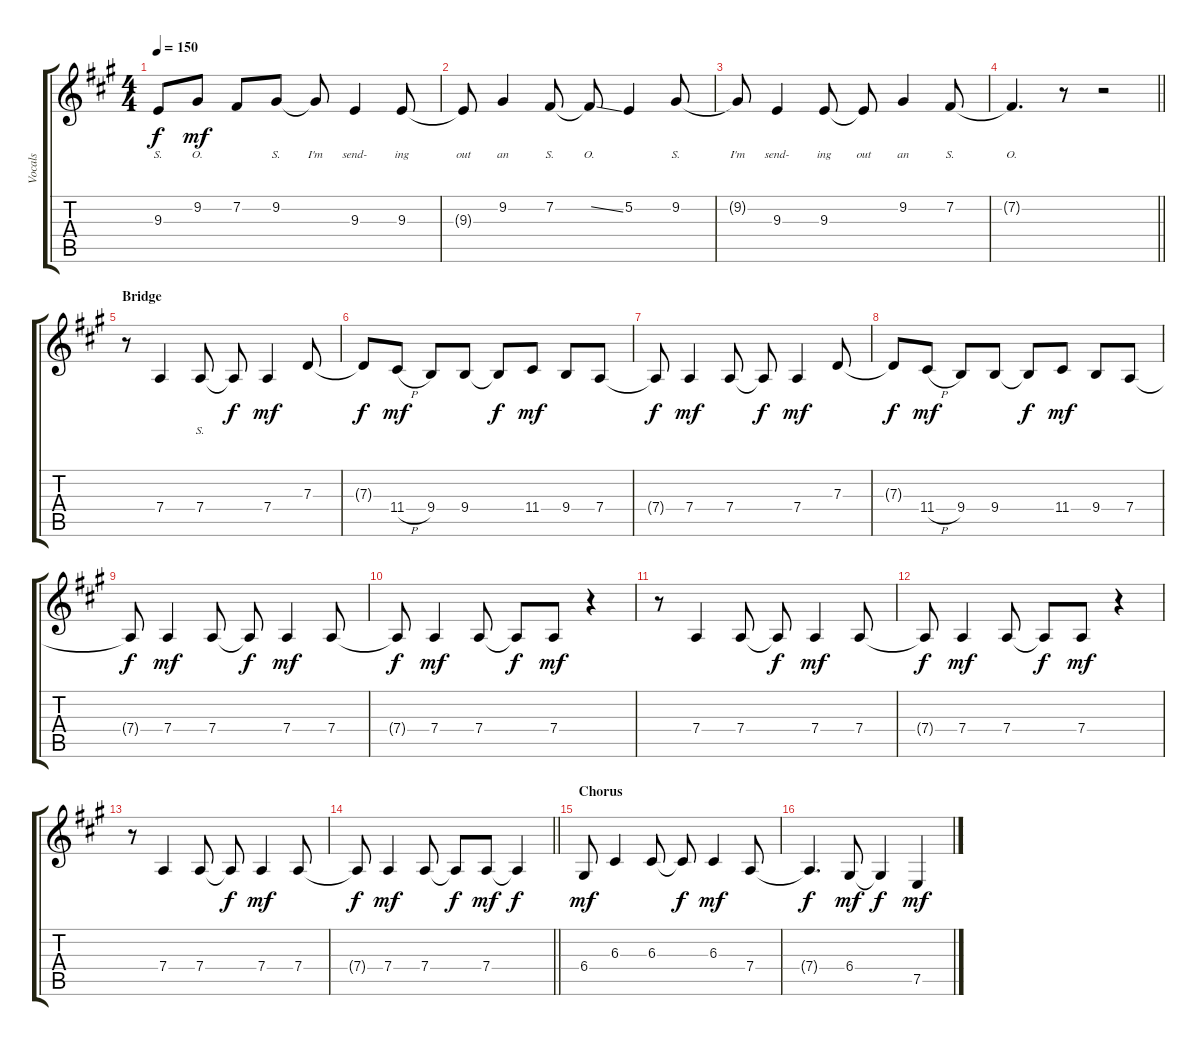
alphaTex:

\track ("Vocals" "Vocals") {instrument bassoon}
\staff {score tabs}
\tuning (E4 B3 G3 D3 A2 E2) {hide}
\ts (4 4)
\tempo 150
\clef g2
\ks a
9.3{t}.8{lyrics (0 "S.") lyrics (1 "") lyrics (2 "") lyrics (3 "") lyrics (4 "") dy f} 9.2.8{lyrics (0 "O.") lyrics (1 "") lyrics (2 "") lyrics (3 "") lyrics (4 "") dy mf} 7.2.8{lyrics (0 "") lyrics (1 "") lyrics (2 "") lyrics (3 "") lyrics (4 "")} 9.2.8{lyrics (0 "S.") lyrics (1 "") lyrics (2 "") lyrics (3 "") lyrics (4 "")} 9.2{t}.8{lyrics (0 "I'm") lyrics (1 "") lyrics (2 "") lyrics (3 "") lyrics (4 "")} 9.3.4{lyrics (0 "send-") lyrics (1 "") lyrics (2 "") lyrics (3 "") lyrics (4 "")} 9.3.8{lyrics (0 "ing") lyrics (1 "") lyrics (2 "") lyrics (3 "") lyrics (4 "")} |
9.3{t}.8{lyrics (0 "out") lyrics (1 "") lyrics (2 "") lyrics (3 "") lyrics (4 "")} 9.2.4{lyrics (0 "an") lyrics (1 "") lyrics (2 "") lyrics (3 "") lyrics (4 "")} 7.2.8{lyrics (0 "S.") lyrics (1 "") lyrics (2 "") lyrics (3 "") lyrics (4 "")} 7.2{ss t}.8{lyrics (0 "O.") lyrics (1 "") lyrics (2 "") lyrics (3 "") lyrics (4 "")} 5.2.4{lyrics (0 "") lyrics (1 "") lyrics (2 "") lyrics (3 "") lyrics (4 "")} 9.2.8{lyrics (0 "S.") lyrics (1 "") lyrics (2 "") lyrics (3 "") lyrics (4 "")} |
9.2{t}.8{lyrics (0 "I'm") lyrics (1 "") lyrics (2 "") lyrics (3 "") lyrics (4 "")} 9.3.4{lyrics (0 "send-") lyrics (1 "") lyrics (2 "") lyrics (3 "") lyrics (4 "")} 9.3.8{lyrics (0 "ing") lyrics (1 "") lyrics (2 "") lyrics (3 "") lyrics (4 "")} 9.3{t}.8{lyrics (0 "out") lyrics (1 "") lyrics (2 "") lyrics (3 "") lyrics (4 "")} 9.2.4{lyrics (0 "an") lyrics (1 "") lyrics (2 "") lyrics (3 "") lyrics (4 "")} 7.2.8{lyrics (0 "S.") lyrics (1 "") lyrics (2 "") lyrics (3 "") lyrics (4 "")} |
\barLineRight lightlight
7.2{t}.4{d lyrics (0 "O.") lyrics (1 "") lyrics (2 "") lyrics (3 "") lyrics (4 "")} r.8 r.2 |
\section ("" "Bridge")
r.8 7.4.4{lyrics (0 "") lyrics (1 "") lyrics (2 "") lyrics (3 "") lyrics (4 "")} 7.4.8{lyrics (0 "S.") lyrics (1 "") lyrics (2 "") lyrics (3 "") lyrics (4 "")} 7.4{t}.8{dy f} 7.4.4{dy mf} 7.3.8 |
7.3{t}.8{dy f} 11.4{h}.8{dy mf} 9.4.8 9.4.8 9.4{t}.8{dy f} 11.4.8{dy mf} 9.4.8 7.4.8 |
7.4{t}.8{dy f} 7.4.4{dy mf} 7.4.8 7.4{t}.8{dy f} 7.4.4{dy mf} 7.3.8 |
7.3{t}.8{dy f} 11.4{h}.8{dy mf} 9.4.8 9.4.8 9.4{t}.8{dy f} 11.4.8{dy mf} 9.4.8 7.4.8 |
7.4{t}.8{dy f} 7.4.4{dy mf} 7.4.8 7.4{t}.8{dy f} 7.4.4{dy mf} 7.4.8 |
7.4{t}.8{dy f} 7.4.4{dy mf} 7.4.8 7.4{t}.8{dy f} 7.4.8{dy mf} r.4 |
r.8 7.4.4 7.4.8 7.4{t}.8{dy f} 7.4.4{dy mf} 7.4.8 |
7.4{t}.8{dy f} 7.4.4{dy mf} 7.4.8 7.4{t}.8{dy f} 7.4.8{dy mf} r.4 |
r.8 7.4.4 7.4.8 7.4{t}.8{dy f} 7.4.4{dy mf} 7.4.8 |
\barLineRight lightlight
7.4{t}.8{dy f} 7.4.4{dy mf} 7.4.8 7.4{t}.8{dy f} 7.4.8{dy mf} 7.4{t}.4{dy f} |
\section ("" "Chorus")
6.4.8{dy mf} 6.3.4 6.3.8 6.3{t}.8{dy f} 6.3.4{dy mf} 7.4.8 |
7.4{t}.4{d dy f} 6.4.8{dy mf} 6.4{t}.4{dy f} 7.5.4{dy mf}
